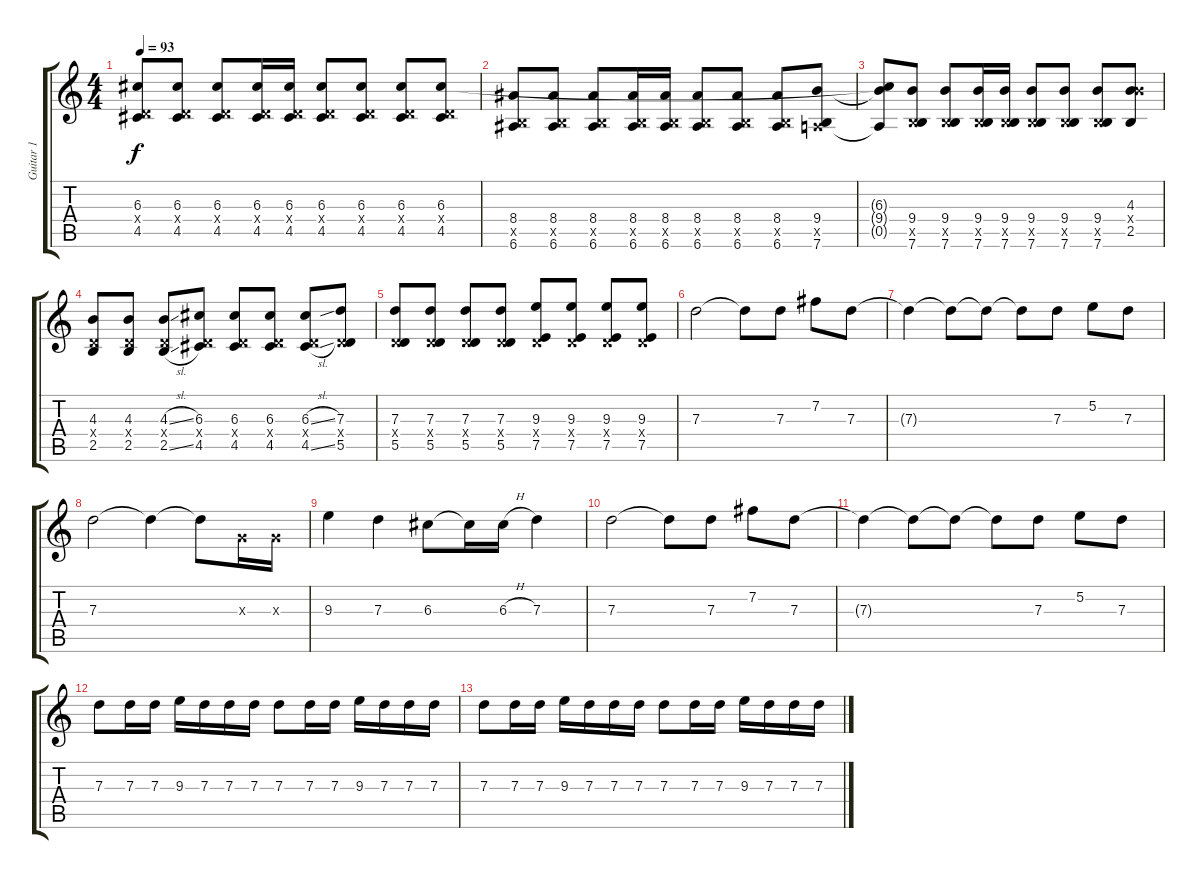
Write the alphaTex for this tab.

\track ("Guitar 1" "Guitar 1") {instrument overdrivenguitar}
\staff {score tabs}
\tuning (E4 B3 G3 D3 A2 E2) {hide}
\ts (4 4)
\tempo 93
\clef g2
\ks c
(6.3 0.4{x} 4.5).8{dy f} (6.3 0.4{x} 4.5).8 (6.3 0.4{x} 4.5).8 (6.3 0.4{x} 4.5).16 (6.3 0.4{x} 4.5).16 (6.3 0.4{x} 4.5).8 (6.3 0.4{x} 4.5).8 (6.3 0.4{x} 4.5).8 (6.3 0.4{x} 4.5).8 |
(8.4 2.5{x} 6.6).8 (8.4 2.5{x} 6.6).8 (8.4 2.5{x} 6.6).8 (8.4 2.5{x} 6.6).16 (8.4 2.5{x} 6.6).16 (8.4 2.5{x} 6.6).8 (8.4 2.5{x} 6.6).8 (8.4 2.5{x} 6.6).8 (9.4 0.5{x} 7.6).8 |
(6.3{t} 9.4{t} 0.5{t}).8 (9.4 2.5{x} 7.6).8 (9.4 2.5{x} 7.6).8 (9.4 2.5{x} 7.6).16 (9.4 2.5{x} 7.6).16 (9.4 2.5{x} 7.6).8 (9.4 2.5{x} 7.6).8 (9.4 2.5{x} 7.6).8 (4.3 9.4{x} 2.5).8 |
(4.3 0.4{x} 2.5).8 (4.3 0.4{x} 2.5).8 (4.3{sl} 0.4{x} 2.5{sl}).8 (6.3 0.4{x} 4.5).8 (6.3 0.4{x} 4.5).8 (6.3 0.4{x} 4.5).8 (6.3{sl} 0.4{x} 4.5{sl}).8 (7.3 0.4{x} 5.5).8 |
(7.3 0.4{x} 5.5).8 (7.3 0.4{x} 5.5).8 (7.3 0.4{x} 5.5).8 (7.3 0.4{x} 5.5).8 (9.3 0.4{x} 7.5).8 (9.3 0.4{x} 7.5).8 (9.3 0.4{x} 7.5).8 (9.3 0.4{x} 7.5).8 |
7.3.2 7.3{t}.8 7.3.8 7.2.8 7.3.8 |
7.3{t}.4 7.3{t}.8 7.3{t}.8 7.3{t}.8 7.3.8 5.2.8 7.3.8 |
7.3.2 7.3{t}.4 7.3{t}.8 0.3{x}.16 0.3{x}.16 |
9.3.4 7.3.4 6.3.8 6.3{t}.16 6.3{h}.16 7.3.4 |
7.3.2{instrument distortionguitar} 7.3{t}.8 7.3.8 7.2.8 7.3.8 |
7.3{t}.4 7.3{t}.8 7.3{t}.8 7.3{t}.8 7.3.8 5.2.8 7.3.8 |
7.3.8 7.3.16 7.3.16 9.3.16 7.3.16 7.3.16 7.3.16 7.3.8 7.3.16 7.3.16 9.3.16 7.3.16 7.3.16 7.3.16 |
7.3.8 7.3.16 7.3.16 9.3.16 7.3.16 7.3.16 7.3.16 7.3.8 7.3.16 7.3.16 9.3.16 7.3.16 7.3.16 7.3.16
